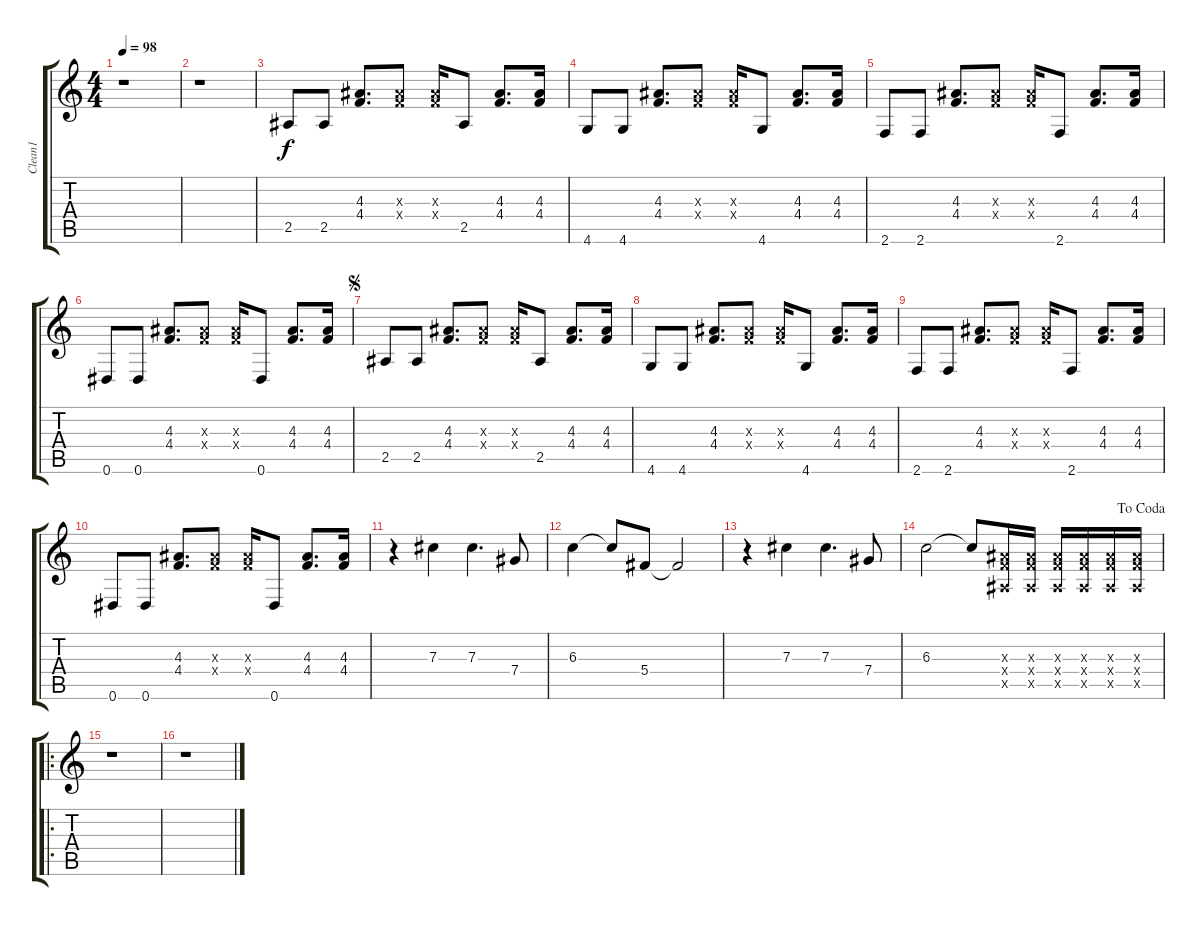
\track ("Clean1" "Clean1") {instrument electricguitarjazz}
\staff {score tabs}
\tuning (Eb4 Bb3 Gb3 Db3 Ab2 Eb2) {hide}
\ts (4 4)
\tempo 98
\clef g2
\ks c
r.1{dy f} |
r.1 |
2.5.8 2.5.8 (4.3 4.4).8{d} (4.3{x} 4.4{x}).8 (4.3{x} 4.4{x}).16 2.5.8 (4.3 4.4).8{d} (4.3 4.4).16 |
4.6.8 4.6.8 (4.3 4.4).8{d} (4.3{x} 4.4{x}).8 (4.3{x} 4.4{x}).16 4.6.8 (4.3 4.4).8{d} (4.3 4.4).16 |
2.6.8 2.6.8 (4.3 4.4).8{d} (4.3{x} 4.4{x}).8 (4.3{x} 4.4{x}).16 2.6.8 (4.3 4.4).8{d} (4.3 4.4).16 |
0.6.8 0.6.8 (4.3 4.4).8{d} (4.3{x} 4.4{x}).8 (4.3{x} 4.4{x}).16 0.6.8 (4.3 4.4).8{d} (4.3 4.4).16 |
\jump segno
2.5.8 2.5.8 (4.3 4.4).8{d} (4.3{x} 4.4{x}).8 (4.3{x} 4.4{x}).16 2.5.8 (4.3 4.4).8{d} (4.3 4.4).16 |
4.6.8 4.6.8 (4.3 4.4).8{d} (4.3{x} 4.4{x}).8 (4.3{x} 4.4{x}).16 4.6.8 (4.3 4.4).8{d} (4.3 4.4).16 |
2.6.8 2.6.8 (4.3 4.4).8{d} (4.3{x} 4.4{x}).8 (4.3{x} 4.4{x}).16 2.6.8 (4.3 4.4).8{d} (4.3 4.4).16 |
0.6.8 0.6.8 (4.3 4.4).8{d} (4.3{x} 4.4{x}).8 (4.3{x} 4.4{x}).16 0.6.8 (4.3 4.4).8{d} (4.3 4.4).16 |
r.4 7.3.4 7.3.4{d} 7.4.8 |
6.3.4 6.3{t}.8 5.4.8 5.4{t}.2 |
r.4 7.3.4 7.3.4{d} 7.4.8 |
\jump dacoda
6.3.2 6.3{t}.8 (4.3{x} 4.4{x} 2.5{x}).16 (4.3{x} 4.4{x} 2.5{x}).16 (4.3{x} 4.4{x} 2.5{x}).16 (4.3{x} 4.4{x} 2.5{x}).16 (4.3{x} 4.4{x} 2.5{x}).16 (4.3{x} 4.4{x} 2.5{x}).16 |
\ro
r.1 |
r.1
